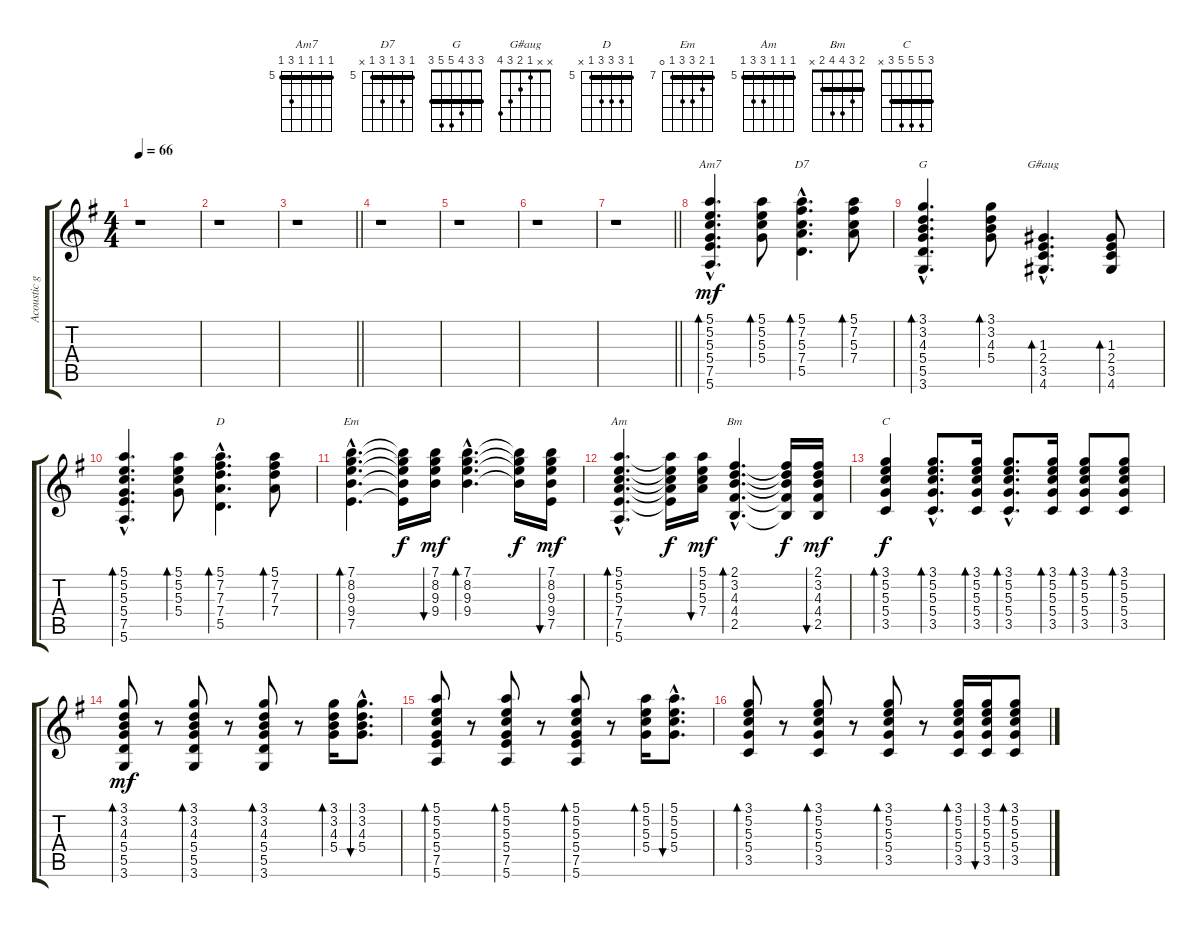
\track ("Acoustic guitar" "Acoustic g") {instrument acousticguitarsteel}
\staff {score tabs}
\tuning (E4 B3 G3 D3 A2 E2) {hide}
\chord ("Am7" 5 5 5 5 7 5) {firstfret 5 barre 5}
\chord ("D7" 5 7 5 7 5 x) {firstfret 5 barre 5}
\chord ("G" 3 3 4 5 5 3) {barre 3}
\chord ("G#aug" x x 1 2 3 4)
\chord ("D" 5 7 7 7 5 x) {firstfret 5 barre 5}
\chord ("Em" 7 8 9 9 7 0) {firstfret 7 barre 7}
\chord ("Am" 5 5 5 7 7 5) {firstfret 5 barre 5}
\chord ("Bm" 2 3 4 4 2 x) {barre 2}
\chord ("C" 3 5 5 5 3 x) {barre 3}
\ts (4 4)
\tempo 66
\clef g2
\ks g
r.1{dy mf instrument acousticguitarsteel} |
r.1 |
\barLineRight lightlight
r.1 |
r.1 |
r.1 |
r.1 |
\barLineRight lightlight
r.1 |
(5.1{hac} 5.2{hac} 5.3{hac} 5.4{hac} 7.5{hac} 5.6{hac}).4{d bd 30 ch "Am7"} (5.1 5.2 5.3 5.4).8{bd 30} (5.1{hac} 7.2{hac} 5.3{hac} 7.4{hac} 5.5{hac}).4{d bd 30 ch "D7"} (5.1 7.2 5.3 7.4).8{bd 30} |
(3.1{hac} 3.2{hac} 4.3{hac} 5.4{hac} 5.5{hac} 3.6{hac}).4{d bd 30 ch "G"} (3.1 3.2 4.3 5.4).8{bd 30} (1.3{hac} 2.4{hac} 3.5{hac} 4.6{hac}).4{d bd 30 ch "G#aug"} (1.3 2.4 3.5 4.6).8{bd 30} |
(5.1{hac} 5.2{hac} 5.3{hac} 5.4{hac} 7.5{hac} 5.6{hac}).4{d bd 30} (5.1 5.2 5.3 5.4).8{bd 30} (5.1{hac} 7.2{hac} 7.3{hac} 7.4{hac} 5.5{hac}).4{d bd 30 ch "D"} (5.1 7.2 7.3 7.4).8{bd 30} |
(7.1{hac} 8.2{hac} 9.3{hac} 9.4{hac} 7.5{hac}).4{d bd 30 ch "Em"} (7.1{t} 8.2{t} 9.3{t} 9.4{t} 7.5{t}).16{dy f} (7.1 8.2 9.3 9.4).16{bu 30 dy mf} (7.1{hac} 8.2{hac} 9.3{hac} 9.4{hac}).4{d bd 30} (7.1{t} 8.2{t} 9.3{t} 9.4{t}).16{dy f} (7.1 8.2 9.3 9.4 7.5).16{bu 30 dy mf} |
(5.1{hac} 5.2{hac} 5.3{hac} 7.4{hac} 7.5{hac} 5.6{hac}).4{d bd 30 ch "Am"} (5.1{t} 5.2{t} 5.3{t} 7.4{t} 7.5{t}).16{dy f} (5.1 5.2 5.3 7.4).16{bu 30 dy mf} (2.1{hac} 3.2{hac} 4.3{hac} 4.4{hac} 2.5{hac}).4{d bd 30 ch "Bm"} (2.1{t} 3.2{t} 4.3{t} 4.4{t} 2.5{t}).16{dy f} (2.1 3.2 4.3 4.4 2.5).16{bu 30 dy mf} |
(3.1 5.2 5.3 5.4 3.5).4{bd 30 ch "C" dy f} (3.1{hac} 5.2{hac} 5.3{hac} 5.4{hac} 3.5{hac}).8{d bd 30} (3.1 5.2 5.3 5.4 3.5).16{bd 30} (3.1{hac} 5.2{hac} 5.3{hac} 5.4{hac} 3.5{hac}).8{d bd 30} (3.1 5.2 5.3 5.4 3.5).16{bd 30} (3.1 5.2 5.3 5.4 3.5).8{bd 30} (3.1 5.2 5.3 5.4 3.5).8{bd 30} |
(3.1 3.2 4.3 5.4 5.5 3.6).8{bd 30 dy mf} r.8 (3.1 3.2 4.3 5.4 5.5 3.6).8{bd 30} r.8 (3.1 3.2 4.3 5.4 5.5 3.6).8{bd 30} r.8 (3.1 3.2 4.3 5.4).16{bd 30} (3.1{hac} 3.2{hac} 4.3{hac} 5.4{hac}).8{d bu 30} |
(5.1 5.2 5.3 5.4 7.5 5.6).8{bd 30} r.8 (5.1 5.2 5.3 5.4 7.5 5.6).8{bd 30} r.8 (5.1 5.2 5.3 5.4 7.5 5.6).8{bd 30} r.8 (5.1 5.2 5.3 5.4).16{bd 30} (5.1{hac} 5.2{hac} 5.3{hac} 5.4{hac}).8{d bu 30} |
(3.1 5.2 5.3 5.4 3.5).8{bd 30} r.8 (3.1 5.2 5.3 5.4 3.5).8{bd 30} r.8 (3.1 5.2 5.3 5.4 3.5).8{bd 30} r.8 (3.1 5.2 5.3 5.4 3.5).16{bd 30} (3.1 5.2 5.3 5.4 3.5).16{bu 30} (3.1 5.2 5.3 5.4 3.5).8{bd 30}
